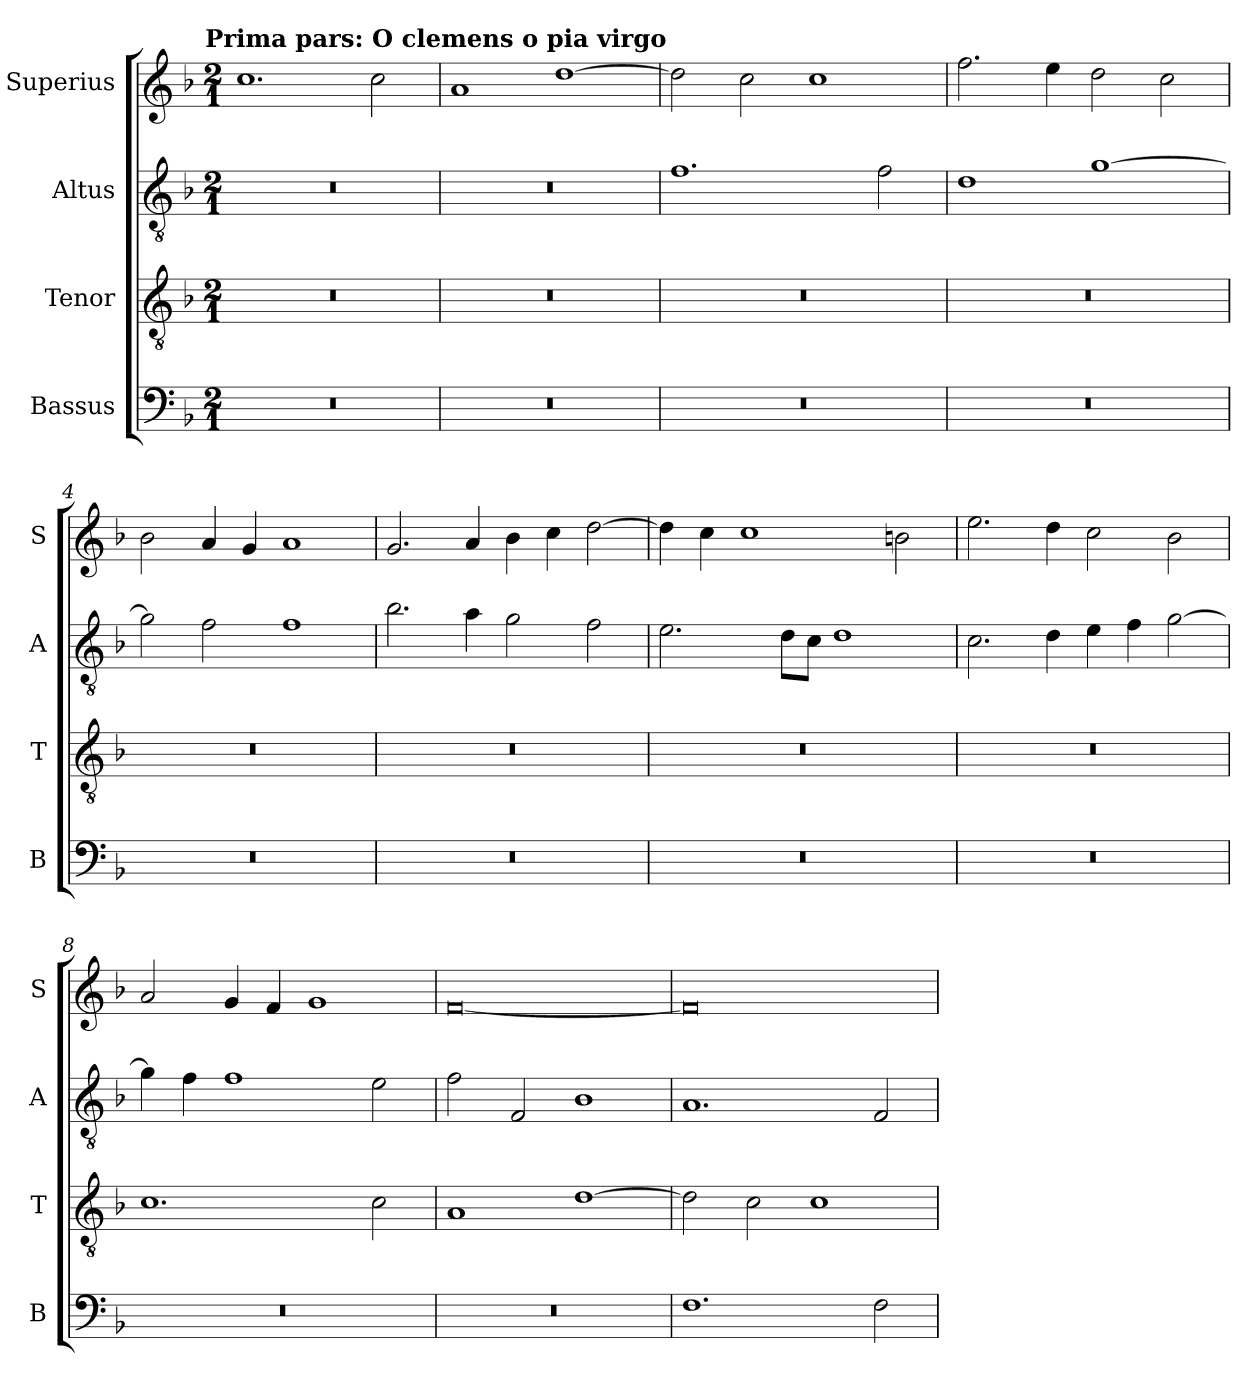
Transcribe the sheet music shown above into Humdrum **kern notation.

**kern	**kern	**kern	**kern
*part4	*part3	*part2	*part1
*staff4	*staff3	*staff2	*staff1
*I"Bassus	*I"Tenor	*I"Altus	*I"Superius
*I'B	*I'T	*I'A	*I'S
*clefF4	*clefGv2	*clefGv2	*clefG2
*k[b-]	*k[b-]	*k[b-]	*k[b-]
*F:	*F:	*F:	*F:
!!LO:TX:omd:t=Prima pars&colon; O clemens o pia virgo
*M2/1	*M2/1	*M2/1	*M2/1
=	=	=	=
0r	0r	0r	1.cc
.	.	.	2cc
=1	=1	=1	=1
0r	0r	0r	1a
.	.	.	[1dd
=2	=2	=2	=2
0r	0r	1.f	2dd]
.	.	.	2cc
.	.	.	1cc
.	.	2f	.
=3	=3	=3	=3
0r	0r	1d	2.ff
.	.	.	4ee
.	.	[1g	2dd
.	.	.	2cc
=4	=4	=4	=4
0r	0r	2g]	2b-
.	.	2f	4a
.	.	.	4g
.	.	1f	1a
=5	=5	=5	=5
0r	0r	2.b-	2.g
.	.	4a	4a
.	.	2g	4b-
.	.	.	4cc
.	.	2f	[2dd
=6	=6	=6	=6
0r	0r	2.e	4dd]
.	.	.	4cc
.	.	.	1cc
.	.	8dL	.
.	.	8cJ	.
.	.	1d	.
.	.	.	2bn
=7	=7	=7	=7
0r	0r	2.c	2.ee
.	.	4d	4dd
.	.	4e	2cc
.	.	4f	.
.	.	[2g	2b-
=8	=8	=8	=8
0r	1.c	4g]	2a
.	.	4f	.
.	.	1f	4g
.	.	.	4f
.	.	.	1g
.	2c	2e	.
=9	=9	=9	=9
0r	1A	2f	[0f
.	.	2F	.
.	[1d	1B-	.
=10	=10	=10	=10
1.F	2d]	1.A	0f]
.	2c	.	.
.	1c	.	.
2F	.	2F	.
=	=	=	=
*-	*-	*-	*-
